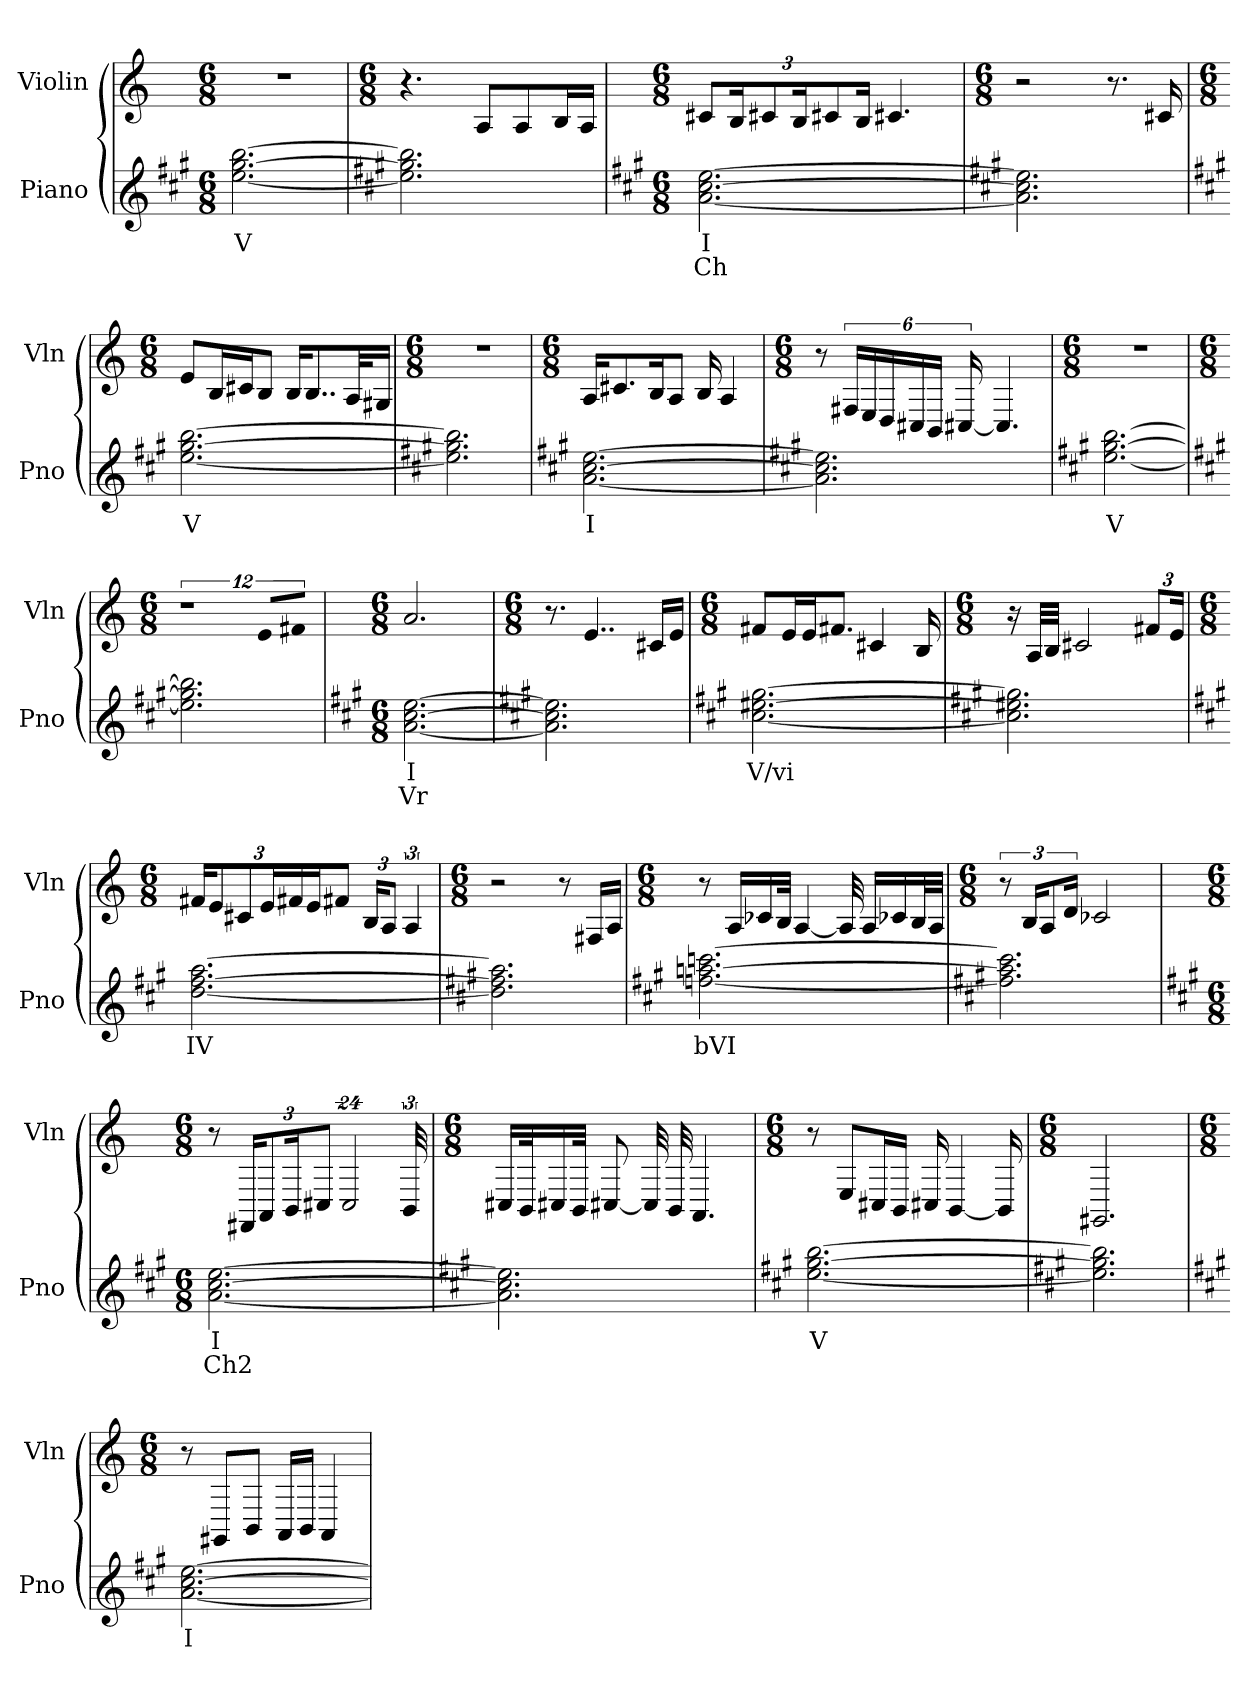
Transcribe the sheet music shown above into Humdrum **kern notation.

**kern	**text	**text	**kern
*part2	*part2	*part2	*part1
*staff2	*staff2	*staff2	*staff1
*I"Piano	*	*	*I"Violin
*I'Pno	*	*	*I'Vln
*k[f#c#g#]	*	*	*
*A:	*	*	*
*M6/8	*	*	*M6/8
=	=	=	=
[2.ee [2.gg# [2.bb	V	.	2.r
=	=	=	=
*k[f#c#g#]	*	*	*
*A:	*	*	*
*	*	*	*M6/8
2.ee] 2.gg#] 2.bb]	.	.	4.r
.	.	.	8AL
.	.	.	8A
.	.	.	16BL
.	.	.	16AJJ
=	=	=	=
*k[f#c#g#]	*	*	*
*A:	*	*	*
*M6/8	*	*	*M6/8
[2.a [2.cc# [2.ee	I	Ch	12c#XL
.	.	.	24BK
.	.	.	12c#X
.	.	.	24BK
.	.	.	12c#X
.	.	.	24BJk
.	.	.	4.c#X
=	=	=	=
*k[f#c#g#]	*	*	*
*A:	*	*	*
*	*	*	*M6/8
2.a] 2.cc#] 2.ee]	.	.	2r
.	.	.	8.r
.	.	.	16c#X
=	=	=	=
*k[f#c#g#]	*	*	*
*A:	*	*	*
*	*	*	*M6/8
[2.ee [2.gg# [2.bb	V	.	8eL
.	.	.	16BL
.	.	.	16c#XJ
.	.	.	8BJ
.	.	.	16BKL
.	.	.	8..B
.	.	.	32AKL
.	.	.	16G#XJJ
=	=	=	=
*k[f#c#g#]	*	*	*
*A:	*	*	*
*	*	*	*M6/8
2.ee] 2.gg#] 2.bb]	.	.	2.r
=	=	=	=
*k[f#c#g#]	*	*	*
*A:	*	*	*
*	*	*	*M6/8
[2.a [2.cc# [2.ee	I	.	16AKL
.	.	.	8.c#X
.	.	.	16BK
.	.	.	8AJ
.	.	.	16B
.	.	.	4A
=	=	=	=
*k[f#c#g#]	*	*	*
*A:	*	*	*
*	*	*	*M6/8
2.a] 2.cc#] 2.ee]	.	.	8r
.	.	.	24F#XLL
.	.	.	24E
.	.	.	24D
.	.	.	24C#X
.	.	.	24BBJJ
.	.	.	[24C#X
.	.	.	4.C#]
=	=	=	=
*k[f#c#g#]	*	*	*
*A:	*	*	*
*	*	*	*M6/8
[2.ee [2.gg# [2.bb	V	.	2.r
=	=	=	=
*k[f#c#g#]	*	*	*
*A:	*	*	*
*	*	*	*M6/8
2.ee] 2.gg#] 2.bb]	.	.	12%7r
.	.	.	24eKL
.	.	.	8f#XJ
=	=	=	=
*k[f#c#g#]	*	*	*
*A:	*	*	*
*M6/8	*	*	*M6/8
[2.a [2.cc# [2.ee	I	Vr	2.a
=	=	=	=
*k[f#c#g#]	*	*	*
*A:	*	*	*
*	*	*	*M6/8
2.a] 2.cc#] 2.ee]	.	.	8.r
.	.	.	4..e
.	.	.	16c#XLL
.	.	.	16eJJ
=	=	=	=
*k[f#c#g#]	*	*	*
*A:	*	*	*
*	*	*	*M6/8
[2.cc# [2.ee#X [2.gg#	V/vi	.	8f#XL
.	.	.	16eL
.	.	.	16eJ
.	.	.	8.f#XJ
.	.	.	4c#X
.	.	.	16B
=	=	=	=
*k[f#c#g#]	*	*	*
*A:	*	*	*
*	*	*	*M6/8
2.cc#] 2.ee#X] 2.gg#]	.	.	16r
.	.	.	32ALLL
.	.	.	32BJJJ
.	.	.	2c#X
.	.	.	12f#XL
.	.	.	24eJk
=	=	=	=
*k[f#c#g#]	*	*	*
*A:	*	*	*
*	*	*	*M6/8
[2.dd [2.ff# [2.aa	IV	.	24f#XKL
.	.	.	12e
.	.	.	12c#X
.	.	.	24eL
.	.	.	24f#X
.	.	.	24eJ
.	.	.	8f#XJ
.	.	.	24BKL
.	.	.	12AJ
.	.	.	6A
=	=	=	=
*k[f#c#g#]	*	*	*
*A:	*	*	*
*	*	*	*M6/8
2.dd] 2.ff#] 2.aa]	.	.	2r
.	.	.	8r
.	.	.	16F#XLL
.	.	.	16AJJ
=	=	=	=
*k[f#c#g#]	*	*	*
*A:	*	*	*
*	*	*	*M6/8
[2.ffn [2.aan [2.cccn	bVI	.	8r
.	.	.	16ALL
.	.	.	16c-X
.	.	.	32BJJk
.	.	.	[4A
.	.	.	32A]
.	.	.	16ALL
.	.	.	16c-X
.	.	.	32BL
.	.	.	32AJJJ
=	=	=	=
*k[f#c#g#]	*	*	*
*A:	*	*	*
*	*	*	*M6/8
2.ffn] 2.aan] 2.cccn]	.	.	12r
.	.	.	24BKL
.	.	.	12A
.	.	.	24dJk
.	.	.	2c-X
=	=	=	=
*k[f#c#g#]	*	*	*
*A:	*	*	*
*M6/8	*	*	*M6/8
[2.a [2.cc# [2.ee	I	Ch2	8r
.	.	.	24FF#XKL
.	.	.	12AA
.	.	.	24BBK
.	.	.	12C#XJ
.	.	.	48%17C#
.	.	.	48BB
=	=	=	=
*k[f#c#g#]	*	*	*
*A:	*	*	*
*	*	*	*M6/8
2.a] 2.cc#] 2.ee]	.	.	16C#XLL
.	.	.	32BBK
.	.	.	16C#X
.	.	.	32BBJJk
.	.	.	[8C#X
.	.	.	32C#]
.	.	.	32BB
.	.	.	4.AA
=	=	=	=
*k[f#c#g#]	*	*	*
*A:	*	*	*
*	*	*	*M6/8
[2.ee [2.gg# [2.bb	V	.	8r
.	.	.	8EL
.	.	.	16C#XL
.	.	.	16BBJJ
.	.	.	16C#X
.	.	.	[4BB
.	.	.	16BB]
=	=	=	=
*k[f#c#g#]	*	*	*
*A:	*	*	*
*	*	*	*M6/8
2.ee] 2.gg#] 2.bb]	.	.	2.GG#X
=	=	=	=
*k[f#c#g#]	*	*	*
*A:	*	*	*
*	*	*	*M6/8
[2.a [2.cc# [2.ee	I	.	8r
.	.	.	8GG#XL
.	.	.	8BBJ
.	.	.	16AALL
.	.	.	16BBJJ
.	.	.	4AA
=	=	=	=
*-	*-	*-	*-
